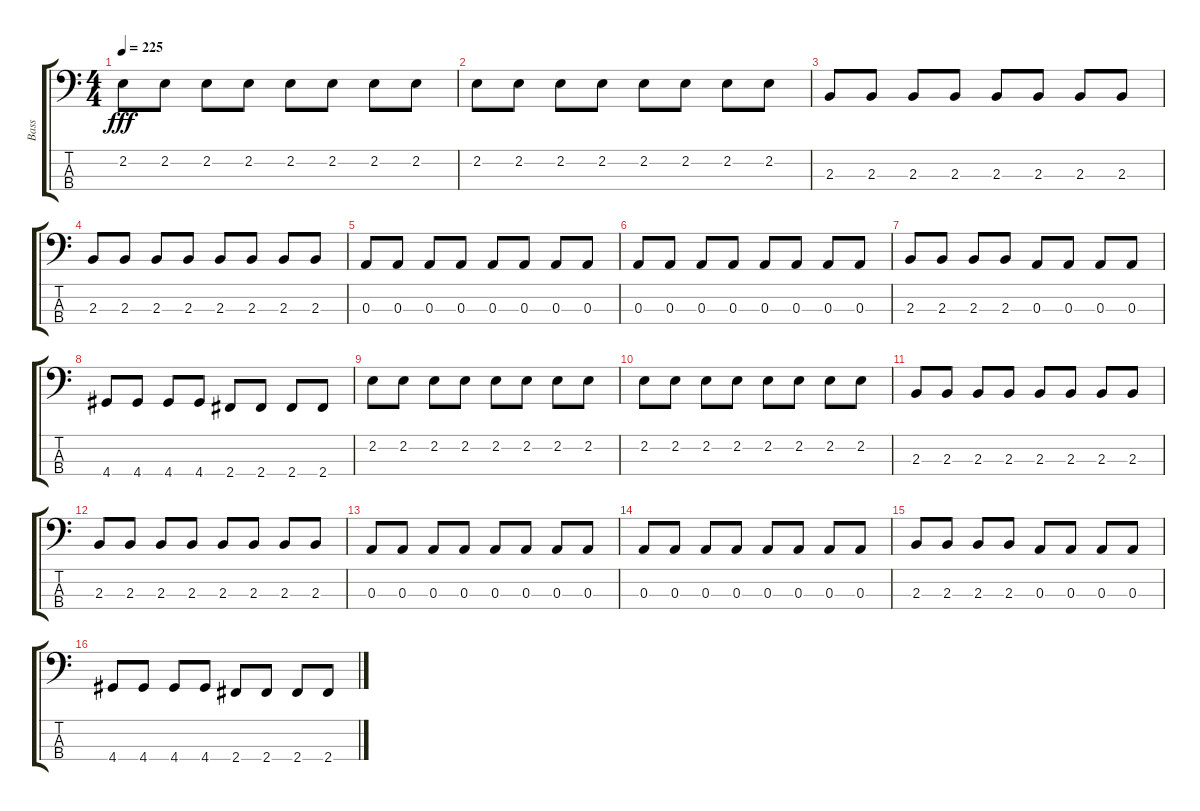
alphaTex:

\track ("Bass" "Bass") {instrument electricbassfinger}
\staff {score tabs}
\tuning (G2 D2 A1 E1) {hide}
\ts (4 4)
\tempo 225
\clef f4
\ks c
2.2.8{dy fff} 2.2.8 2.2.8 2.2.8 2.2.8 2.2.8 2.2.8 2.2.8 |
2.2.8 2.2.8 2.2.8 2.2.8 2.2.8 2.2.8 2.2.8 2.2.8 |
2.3.8 2.3.8 2.3.8 2.3.8 2.3.8 2.3.8 2.3.8 2.3.8 |
2.3.8 2.3.8 2.3.8 2.3.8 2.3.8 2.3.8 2.3.8 2.3.8 |
0.3.8 0.3.8 0.3.8 0.3.8 0.3.8 0.3.8 0.3.8 0.3.8 |
0.3.8 0.3.8 0.3.8 0.3.8 0.3.8 0.3.8 0.3.8 0.3.8 |
2.3.8 2.3.8 2.3.8 2.3.8 0.3.8 0.3.8 0.3.8 0.3.8 |
4.4.8 4.4.8 4.4.8 4.4.8 2.4.8 2.4.8 2.4.8 2.4.8 |
2.2.8 2.2.8 2.2.8 2.2.8 2.2.8 2.2.8 2.2.8 2.2.8 |
2.2.8 2.2.8 2.2.8 2.2.8 2.2.8 2.2.8 2.2.8 2.2.8 |
2.3.8 2.3.8 2.3.8 2.3.8 2.3.8 2.3.8 2.3.8 2.3.8 |
2.3.8 2.3.8 2.3.8 2.3.8 2.3.8 2.3.8 2.3.8 2.3.8 |
0.3.8 0.3.8 0.3.8 0.3.8 0.3.8 0.3.8 0.3.8 0.3.8 |
0.3.8 0.3.8 0.3.8 0.3.8 0.3.8 0.3.8 0.3.8 0.3.8 |
2.3.8 2.3.8 2.3.8 2.3.8 0.3.8 0.3.8 0.3.8 0.3.8 |
4.4.8 4.4.8 4.4.8 4.4.8 2.4.8 2.4.8 2.4.8 2.4.8
